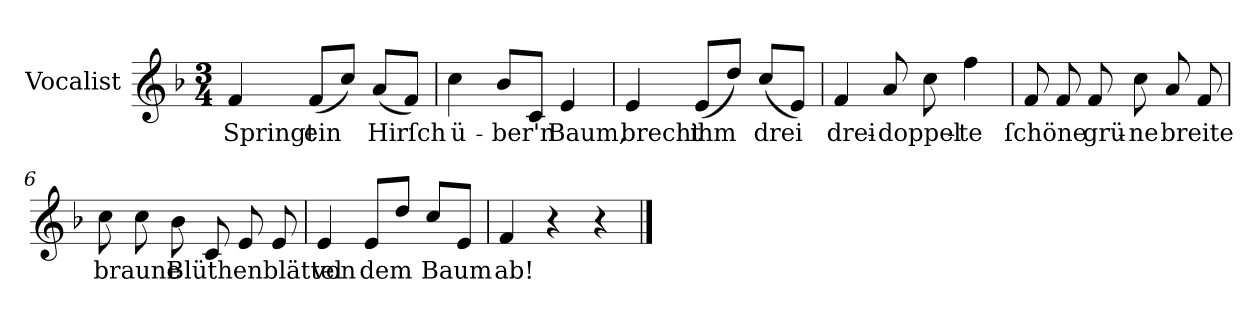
**kern	**text
*part1	*part1
*staff1	*staff1
*I"Vocalist	*
*k[b-]	*
*F:	*
*M3/4	*
=1	=1
4f	Springt
(8fL	ein
8ccJ)	.
(8aL	Hirſch
8fJ)	.
=2	=2
4cc	ü-
8b-L	-ber'n
8cJ	.
4e	Baum,
=3	=3
4e	brecht
(8eL	ihm
8ddJ)	.
(8ccL	drei
8eJ)	.
=4	=4
4f	drei-
8a	-doppel-
8cc	.
4ff	-te
=5	=5
8f	ſchöne
8f	.
8f	grü-
8cc	-ne
8a	breite
8f	.
=6	=6
8cc	braune
8cc	.
8b-	Blüthenblättel
8c	.
8e	.
8e	.
=7	=7
4e	von
8eL	dem
8ddJ	.
8ccL	Baum
8eJ	.
=8	=8
4f	ab!
4r	.
4r	.
==	==
*-	*-
